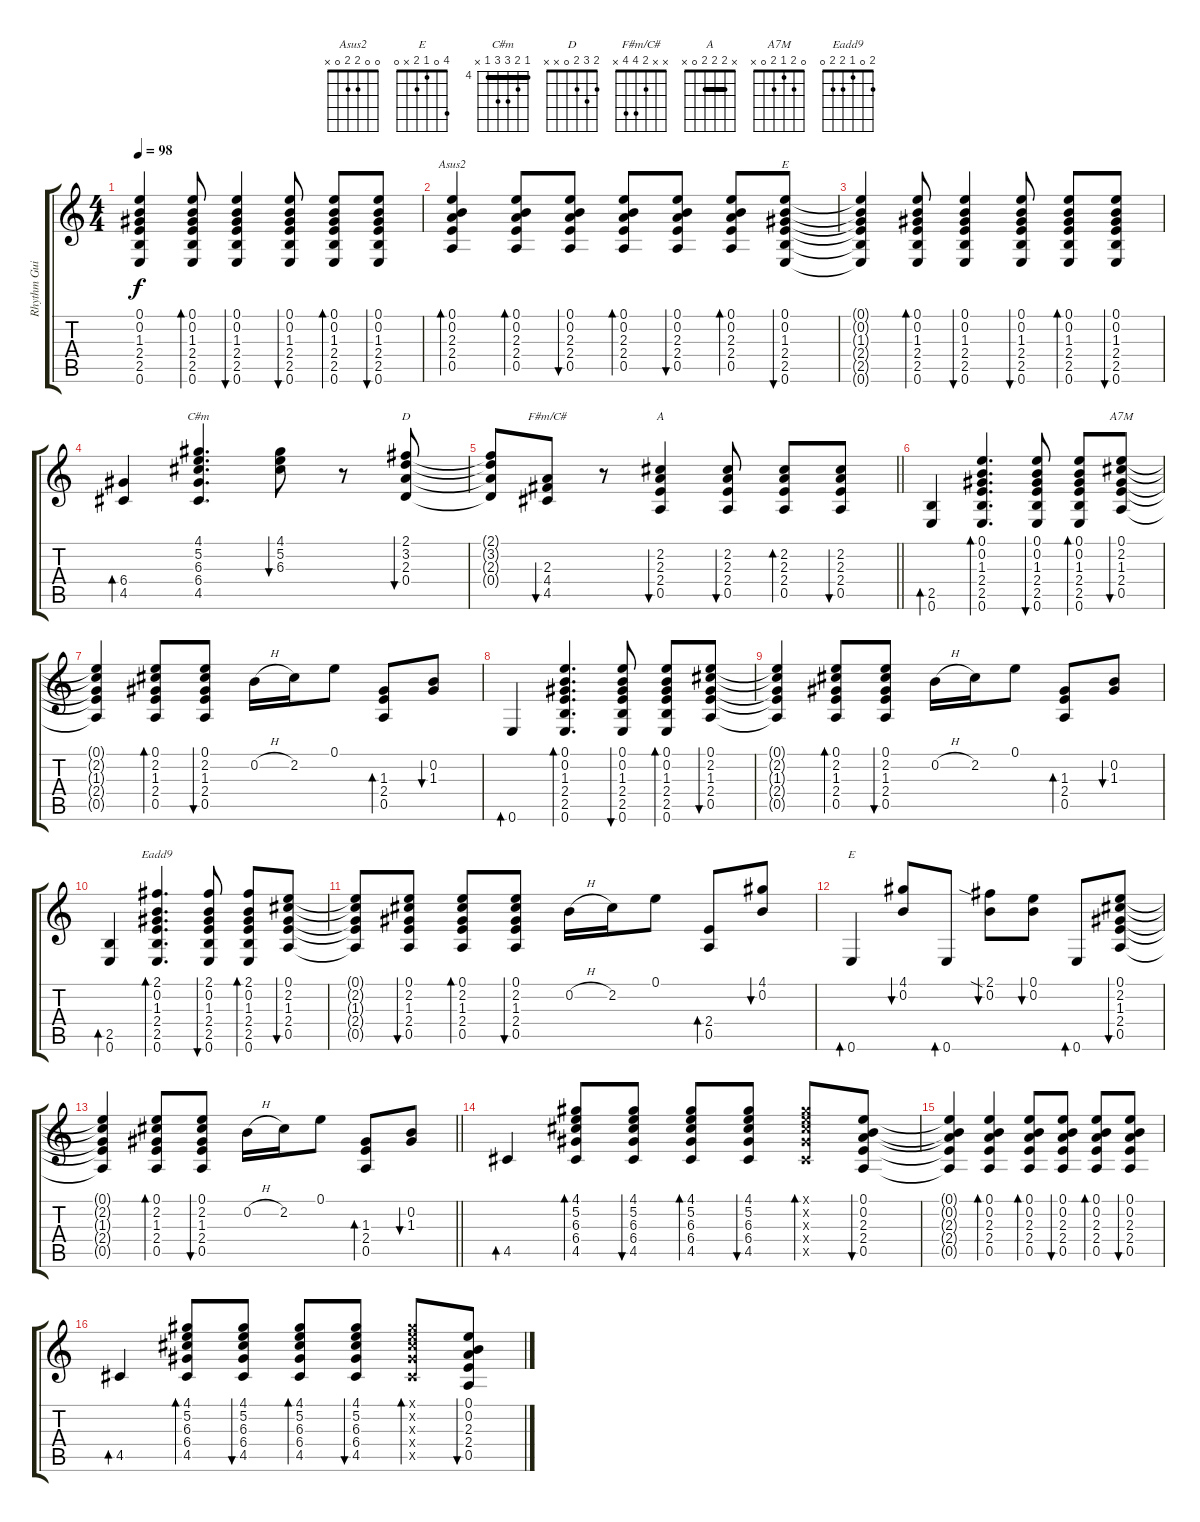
\track ("Rhythm Guitar" "Rhythm Gui") {instrument acousticguitarsteel}
\staff {score tabs}
\tuning (E4 B3 G3 D3 A2 E2) {hide}
\chord ("Asus2" 0 0 2 2 0 x)
\chord ("E" 0 0 1 2 2 0)
\chord ("C#m" 4 5 6 6 4 x) {firstfret 4 barre 4}
\chord ("D" 2 3 2 0 x x)
\chord ("F#m/C#" x x 2 4 4 x)
\chord ("A" x 2 2 2 0 x) {barre 2}
\chord ("A7M" 0 2 1 2 0 x)
\chord ("Eadd9" 2 0 1 2 2 0)
\chord ("E" 4 0 1 2 x 0)
\ts (4 4)
\tempo 98
\clef g2
\ks c
(0.1{t} 0.2{t} 1.3{t} 2.4{t} 2.5{t} 0.6{t}).4{dy f} (0.1 0.2 1.3 2.4 2.5 0.6).8{bd 30} (0.1 0.2 1.3 2.4 2.5 0.6).4{bu 30} (0.1 0.2 1.3 2.4 2.5 0.6).8{bu 30} (0.1 0.2 1.3 2.4 2.5 0.6).8{bd 30} (0.1 0.2 1.3 2.4 2.5 0.6).8{bu 30} |
(0.1 0.2 2.3 2.4 0.5).4{bd 30 ch "Asus2"} (0.1 0.2 2.3 2.4 0.5).8{bd 30} (0.1 0.2 2.3 2.4 0.5).8{bu 30} (0.1 0.2 2.3 2.4 0.5).8{bd 30} (0.1 0.2 2.3 2.4 0.5).8{bu 30} (0.1 0.2 2.3 2.4 0.5).8{bd 30} (0.1 0.2 1.3 2.4 2.5 0.6).8{bu 30 ch "E"} |
(0.1{t} 0.2{t} 1.3{t} 2.4{t} 2.5{t} 0.6{t}).4 (0.1 0.2 1.3 2.4 2.5 0.6).8{bd 30} (0.1 0.2 1.3 2.4 2.5 0.6).4{bu 30} (0.1 0.2 1.3 2.4 2.5 0.6).8{bu 30} (0.1 0.2 1.3 2.4 2.5 0.6).8{bd 30} (0.1 0.2 1.3 2.4 2.5 0.6).8{bu 30} |
(6.4 4.5).4{bd 30} (4.1 5.2 6.3 6.4 4.5).4{d ch "C#m"} (4.1 5.2 6.3).8{bu 30} r.8 (2.1 3.2 2.3 0.4).8{bu 30 ch "D"} |
\barLineRight lightlight
(2.1{t} 3.2{t} 2.3{t} 0.4{t}).8 (2.3 4.4 4.5).8{bu 30 ch "F#m/C#"} r.8 (2.2 2.3 2.4 0.5).4{bu 30 ch "A"} (2.2 2.3 2.4 0.5).8{bu 30} (2.2 2.3 2.4 0.5).8{bd 30} (2.2 2.3 2.4 0.5).8{bu 30} |
(2.5 0.6).4{bd 30} (0.1 0.2 1.3 2.4 2.5 0.6).4{d bd 30} (0.1 0.2 1.3 2.4 2.5 0.6).8{bu 30} (0.1 0.2 1.3 2.4 2.5 0.6).8{bd 30} (0.1 2.2 1.3 2.4 0.5).8{bu 30 ch "A7M"} |
(0.1{t} 2.2{t} 1.3{t} 2.4{t} 0.5{t}).4 (0.1 2.2 1.3 2.4 0.5).8{bd 30} (0.1 2.2 1.3 2.4 0.5).8{bu 30} 0.2{h}.16 2.2.16 0.1.8 (1.3 2.4 0.5).8{bd 30} (0.2 1.3).8{bu 30} |
0.6.4{bd 30} (0.1 0.2 1.3 2.4 2.5 0.6).4{d bd 30} (0.1 0.2 1.3 2.4 2.5 0.6).8{bu 30} (0.1 0.2 1.3 2.4 2.5 0.6).8{bd 30} (0.1 2.2 1.3 2.4 0.5).8{bu 30} |
(0.1{t} 2.2{t} 1.3{t} 2.4{t} 0.5{t}).4 (0.1 2.2 1.3 2.4 0.5).8{bd 30} (0.1 2.2 1.3 2.4 0.5).8{bu 30} 0.2{h}.16 2.2.16 0.1.8 (1.3 2.4 0.5).8{bd 30} (0.2 1.3).8{bu 30} |
(2.5 0.6).4{bd 30} (2.1 0.2 1.3 2.4 2.5 0.6).4{d bd 30 ch "Eadd9"} (2.1 0.2 1.3 2.4 2.5 0.6).8{bu 30} (2.1 0.2 1.3 2.4 2.5 0.6).8{bd 30} (0.1 2.2 1.3 2.4 0.5).8{bu 30} |
(0.1{t} 2.2{t} 1.3{t} 2.4{t} 0.5{t}).8 (0.1 2.2 1.3 2.4 0.5).8{bu 30} (0.1 2.2 1.3 2.4 0.5).8{bd 30} (0.1 2.2 1.3 2.4 0.5).8{bu 30} 0.2{h}.16 2.2.16 0.1.8 (2.4 0.5).8{bd 30} (4.1 0.2).8{bu 30} |
0.6.4{bd 30 ch "E"} (4.1 0.2).8{bu 30} 0.6.8{bd 30} (2.1{sia} 0.2).8{bu 30} (0.1 0.2).8{bu 30} 0.6.8{bd 30} (0.1 2.2 1.3 2.4 0.5).8{bu 30} |
\barLineRight lightlight
(0.1{t} 2.2{t} 1.3{t} 2.4{t} 0.5{t}).4 (0.1 2.2 1.3 2.4 0.5).8{bd 30} (0.1 2.2 1.3 2.4 0.5).8{bu 30} 0.2{h}.16 2.2.16 0.1.8 (1.3 2.4 0.5).8{bd 30} (0.2 1.3).8{bu 30} |
4.5.4{bd 30} (4.1 5.2 6.3 6.4 4.5).8{bd 30} (4.1 5.2 6.3 6.4 4.5).8{bu 30} (4.1 5.2 6.3 6.4 4.5).8{bd 30} (4.1 5.2 6.3 6.4 4.5).8{bu 30} (4.1{x} 5.2{x} 6.3{x} 6.4{x} 4.5{x}).8{bd 30} (0.1 0.2 2.3 2.4 0.5).8{bu 30} |
(0.1{t} 0.2{t} 2.3{t} 2.4{t} 0.5{t}).4 (0.1 0.2 2.3 2.4 0.5).4{bd 30} (0.1 0.2 2.3 2.4 0.5).8{bd 30} (0.1 0.2 2.3 2.4 0.5).8{bu 30} (0.1 0.2 2.3 2.4 0.5).8{bd 30} (0.1 0.2 2.3 2.4 0.5).8{bu 30} |
4.5.4{bd 30} (4.1 5.2 6.3 6.4 4.5).8{bd 30} (4.1 5.2 6.3 6.4 4.5).8{bu 30} (4.1 5.2 6.3 6.4 4.5).8{bd 30} (4.1 5.2 6.3 6.4 4.5).8{bu 30} (4.1{x} 5.2{x} 6.3{x} 6.4{x} 4.5{x}).8{bd 30} (0.1 0.2 2.3 2.4 0.5).8{bu 30}
